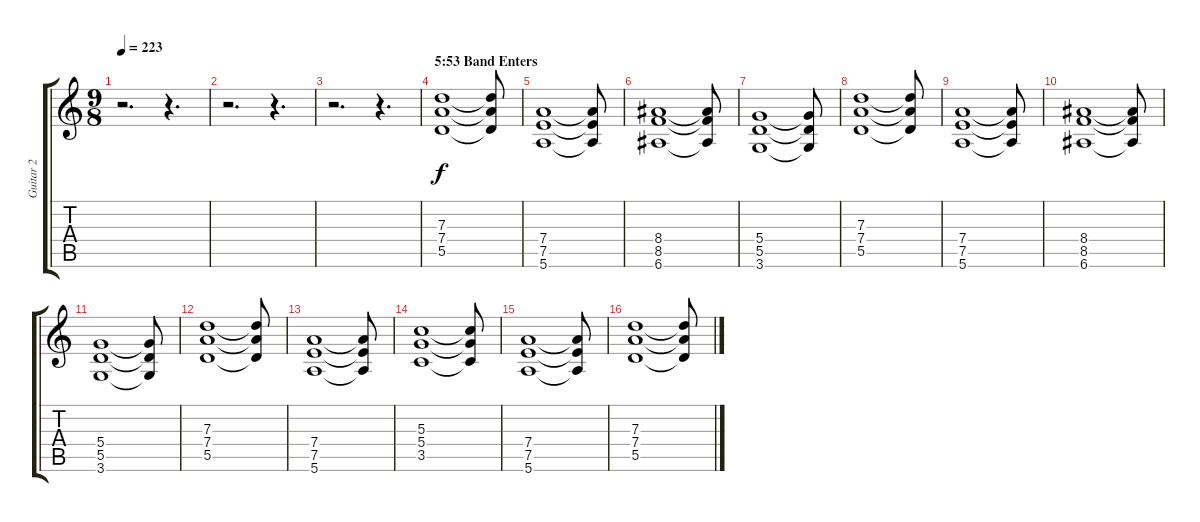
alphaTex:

\track ("Guitar 2" "Guitar 2") {instrument distortionguitar}
\staff {score tabs}
\tuning (E4 B3 G3 D3 A2 E2) {hide}
\ts (9 8)
\tempo 223
\clef g2
\ks c
r.2{d dy f} r.4{d} |
r.2{d} r.4{d} |
r.2{d} r.4{d} |
\section ("" "5:53 Band Enters")
(7.3 7.4 5.5).1 (7.3{t} 7.4{t} 5.5{t}).8 |
(7.4 7.5 5.6).1 (7.4{t} 7.5{t} 5.6{t}).8 |
(8.4 8.5 6.6).1 (8.4{t} 8.5{t} 6.6{t}).8 |
(5.4 5.5 3.6).1 (5.4{t} 5.5{t} 3.6{t}).8 |
(7.3 7.4 5.5).1 (7.3{t} 7.4{t} 5.5{t}).8 |
(7.4 7.5 5.6).1 (7.4{t} 7.5{t} 5.6{t}).8 |
(8.4 8.5 6.6).1 (8.4{t} 8.5{t} 6.6{t}).8 |
(5.4 5.5 3.6).1 (5.4{t} 5.5{t} 3.6{t}).8 |
(7.3 7.4 5.5).1 (7.3{t} 7.4{t} 5.5{t}).8 |
(7.4 7.5 5.6).1 (7.4{t} 7.5{t} 5.6{t}).8 |
(5.3 5.4 3.5).1 (5.3{t} 5.4{t} 3.5{t}).8 |
(7.4 7.5 5.6).1 (7.4{t} 7.5{t} 5.6{t}).8 |
(7.3 7.4 5.5).1 (7.3{t} 7.4{t} 5.5{t}).8
